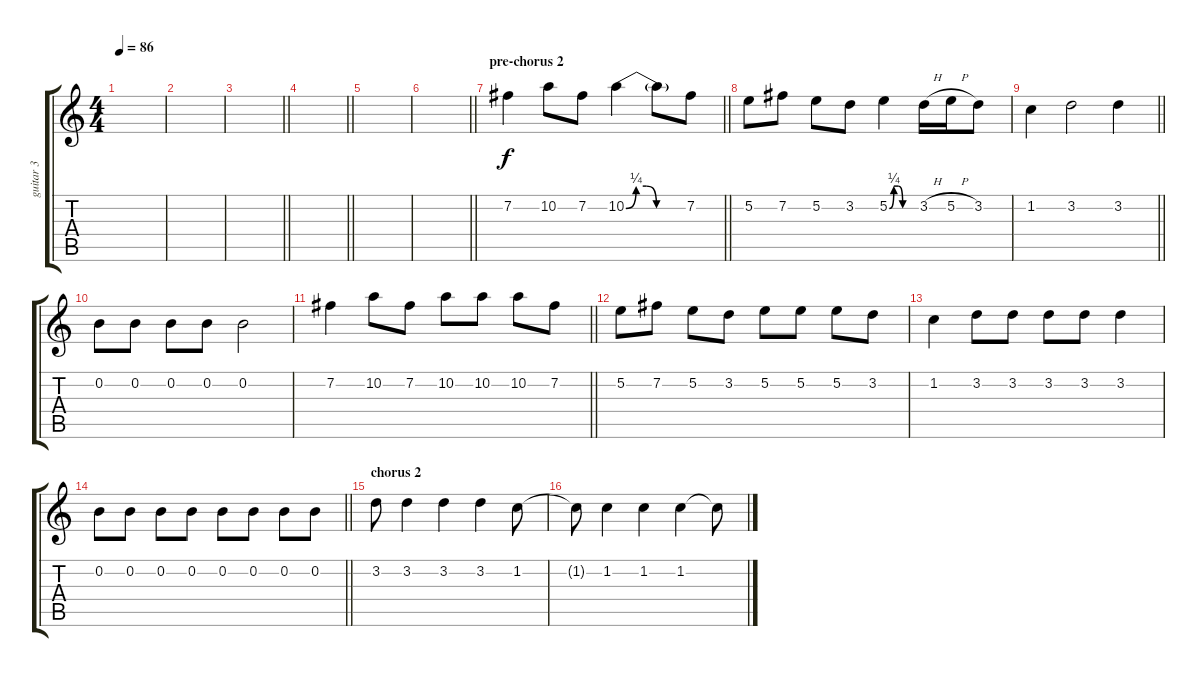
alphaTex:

\track ("guitar 3" "guitar 3") {instrument overdrivenguitar}
\staff {score tabs}
\tuning (E4 B3 G3 D3 A2 D2) {hide}
\ts (4 4)
\tempo 86
\clef g2
\ks c
|
|
\barLineRight lightlight
|
\barLineRight lightlight
|
|
\barLineRight lightlight
|
\section ("" "pre-chorus 2")
\barLineRight lightlight
7.2.4{volume 10 balance 8 instrument overdrivenguitar} 10.2.8 7.2.8 10.2{be (custom 0 0 10 1 20 1 30 0 60 0)}.4 10.2{t}.8 7.2.8 |
5.2.8 7.2.8 5.2.8 3.2.8 5.2{be (custom 0 0 10 1 20 1 30 0 60 0)}.4 3.2{h}.16 5.2{h}.16 3.2.8 |
\barLineRight lightlight
1.2.4 3.2.2 3.2.4 |
0.2.8 0.2.8 0.2.8 0.2.8 0.2.2 |
\barLineRight lightlight
7.2.4 10.2.8 7.2.8 10.2.8 10.2.8 10.2.8 7.2.8 |
5.2.8 7.2.8 5.2.8 3.2.8 5.2.8 5.2.8 5.2.8 3.2.8 |
1.2.4 3.2.8 3.2.8 3.2.8 3.2.8 3.2.4 |
\barLineRight lightlight
0.2.8 0.2.8 0.2.8 0.2.8 0.2.8 0.2.8 0.2.8 0.2.8 |
\section ("" "chorus 2")
3.2.8{volume 16 balance 12 instrument electricguitarjazz} 3.2.4 3.2.4 3.2.4 1.2.8 |
1.2{t}.8 1.2.4 1.2.4 1.2.4 1.2{t}.8
